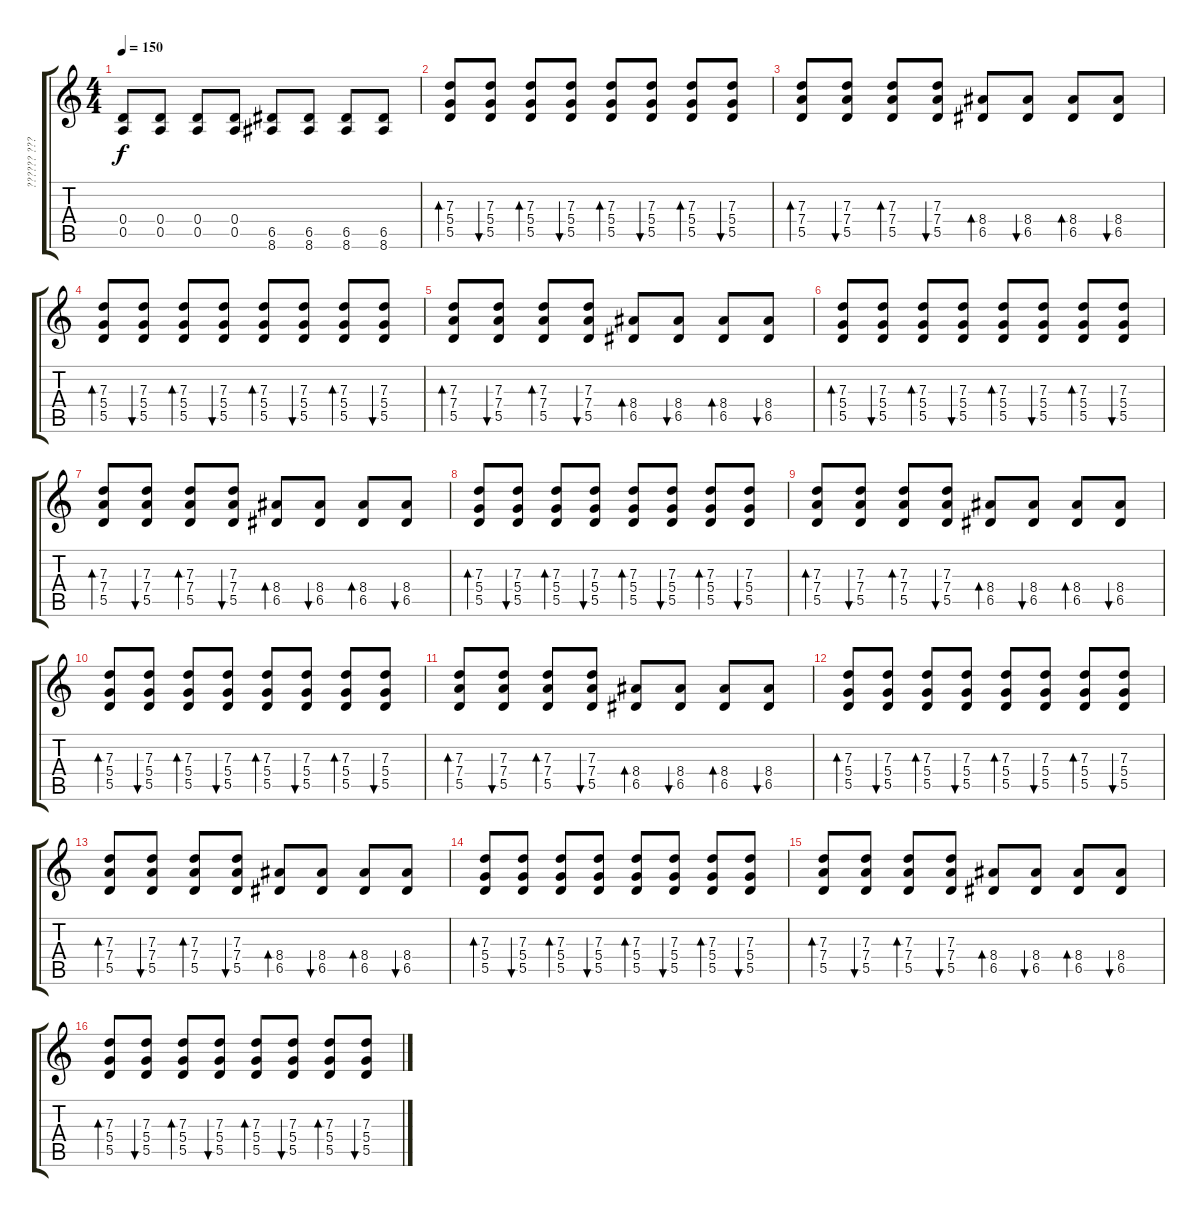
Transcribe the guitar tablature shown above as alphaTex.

\track ("?????? ???????" "?????? ???") {instrument distortionguitar}
\staff {score tabs}
\tuning (E4 B3 G3 D3 A2 D2) {hide}
\ts (4 4)
\tempo 150
\clef g2
\ks c
(0.4 0.5).8{dy f} (0.4 0.5).8 (0.4 0.5).8 (0.4 0.5).8 (6.5 8.6).8 (6.5 8.6).8 (6.5 8.6).8 (6.5 8.6).8 |
(7.3 5.4 5.5).8{bd 60} (7.3 5.4 5.5).8{bu 60} (7.3 5.4 5.5).8{bd 60} (7.3 5.4 5.5).8{bu 60} (7.3 5.4 5.5).8{bd 60} (7.3 5.4 5.5).8{bu 60} (7.3 5.4 5.5).8{bd 60} (7.3 5.4 5.5).8{bu 60} |
(7.3 7.4 5.5).8{bd 60} (7.3 7.4 5.5).8{bu 60} (7.3 7.4 5.5).8{bd 60} (7.3 7.4 5.5).8{bu 60} (8.4 6.5).8{bd 60} (8.4 6.5).8{bu 60} (8.4 6.5).8{bd 60} (8.4 6.5).8{bu 60} |
(7.3 5.4 5.5).8{bd 60} (7.3 5.4 5.5).8{bu 60} (7.3 5.4 5.5).8{bd 60} (7.3 5.4 5.5).8{bu 60} (7.3 5.4 5.5).8{bd 60} (7.3 5.4 5.5).8{bu 60} (7.3 5.4 5.5).8{bd 60} (7.3 5.4 5.5).8{bu 60} |
(7.3 7.4 5.5).8{bd 60} (7.3 7.4 5.5).8{bu 60} (7.3 7.4 5.5).8{bd 60} (7.3 7.4 5.5).8{bu 60} (8.4 6.5).8{bd 60} (8.4 6.5).8{bu 60} (8.4 6.5).8{bd 60} (8.4 6.5).8{bu 60} |
(7.3 5.4 5.5).8{bd 60} (7.3 5.4 5.5).8{bu 60} (7.3 5.4 5.5).8{bd 60} (7.3 5.4 5.5).8{bu 60} (7.3 5.4 5.5).8{bd 60} (7.3 5.4 5.5).8{bu 60} (7.3 5.4 5.5).8{bd 60} (7.3 5.4 5.5).8{bu 60} |
(7.3 7.4 5.5).8{bd 60} (7.3 7.4 5.5).8{bu 60} (7.3 7.4 5.5).8{bd 60} (7.3 7.4 5.5).8{bu 60} (8.4 6.5).8{bd 60} (8.4 6.5).8{bu 60} (8.4 6.5).8{bd 60} (8.4 6.5).8{bu 60} |
(7.3 5.4 5.5).8{bd 60} (7.3 5.4 5.5).8{bu 60} (7.3 5.4 5.5).8{bd 60} (7.3 5.4 5.5).8{bu 60} (7.3 5.4 5.5).8{bd 60} (7.3 5.4 5.5).8{bu 60} (7.3 5.4 5.5).8{bd 60} (7.3 5.4 5.5).8{bu 60} |
(7.3 7.4 5.5).8{bd 60} (7.3 7.4 5.5).8{bu 60} (7.3 7.4 5.5).8{bd 60} (7.3 7.4 5.5).8{bu 60} (8.4 6.5).8{bd 60} (8.4 6.5).8{bu 60} (8.4 6.5).8{bd 60} (8.4 6.5).8{bu 60} |
(7.3 5.4 5.5).8{bd 60} (7.3 5.4 5.5).8{bu 60} (7.3 5.4 5.5).8{bd 60} (7.3 5.4 5.5).8{bu 60} (7.3 5.4 5.5).8{bd 60} (7.3 5.4 5.5).8{bu 60} (7.3 5.4 5.5).8{bd 60} (7.3 5.4 5.5).8{bu 60} |
(7.3 7.4 5.5).8{bd 60} (7.3 7.4 5.5).8{bu 60} (7.3 7.4 5.5).8{bd 60} (7.3 7.4 5.5).8{bu 60} (8.4 6.5).8{bd 60} (8.4 6.5).8{bu 60} (8.4 6.5).8{bd 60} (8.4 6.5).8{bu 60} |
(7.3 5.4 5.5).8{bd 60} (7.3 5.4 5.5).8{bu 60} (7.3 5.4 5.5).8{bd 60} (7.3 5.4 5.5).8{bu 60} (7.3 5.4 5.5).8{bd 60} (7.3 5.4 5.5).8{bu 60} (7.3 5.4 5.5).8{bd 60} (7.3 5.4 5.5).8{bu 60} |
(7.3 7.4 5.5).8{bd 60} (7.3 7.4 5.5).8{bu 60} (7.3 7.4 5.5).8{bd 60} (7.3 7.4 5.5).8{bu 60} (8.4 6.5).8{bd 60} (8.4 6.5).8{bu 60} (8.4 6.5).8{bd 60} (8.4 6.5).8{bu 60} |
(7.3 5.4 5.5).8{bd 60} (7.3 5.4 5.5).8{bu 60} (7.3 5.4 5.5).8{bd 60} (7.3 5.4 5.5).8{bu 60} (7.3 5.4 5.5).8{bd 60} (7.3 5.4 5.5).8{bu 60} (7.3 5.4 5.5).8{bd 60} (7.3 5.4 5.5).8{bu 60} |
(7.3 7.4 5.5).8{bd 60} (7.3 7.4 5.5).8{bu 60} (7.3 7.4 5.5).8{bd 60} (7.3 7.4 5.5).8{bu 60} (8.4 6.5).8{bd 60} (8.4 6.5).8{bu 60} (8.4 6.5).8{bd 60} (8.4 6.5).8{bu 60} |
(7.3 5.4 5.5).8{bd 60} (7.3 5.4 5.5).8{bu 60} (7.3 5.4 5.5).8{bd 60} (7.3 5.4 5.5).8{bu 60} (7.3 5.4 5.5).8{bd 60} (7.3 5.4 5.5).8{bu 60} (7.3 5.4 5.5).8{bd 60} (7.3 5.4 5.5).8{bu 60}
